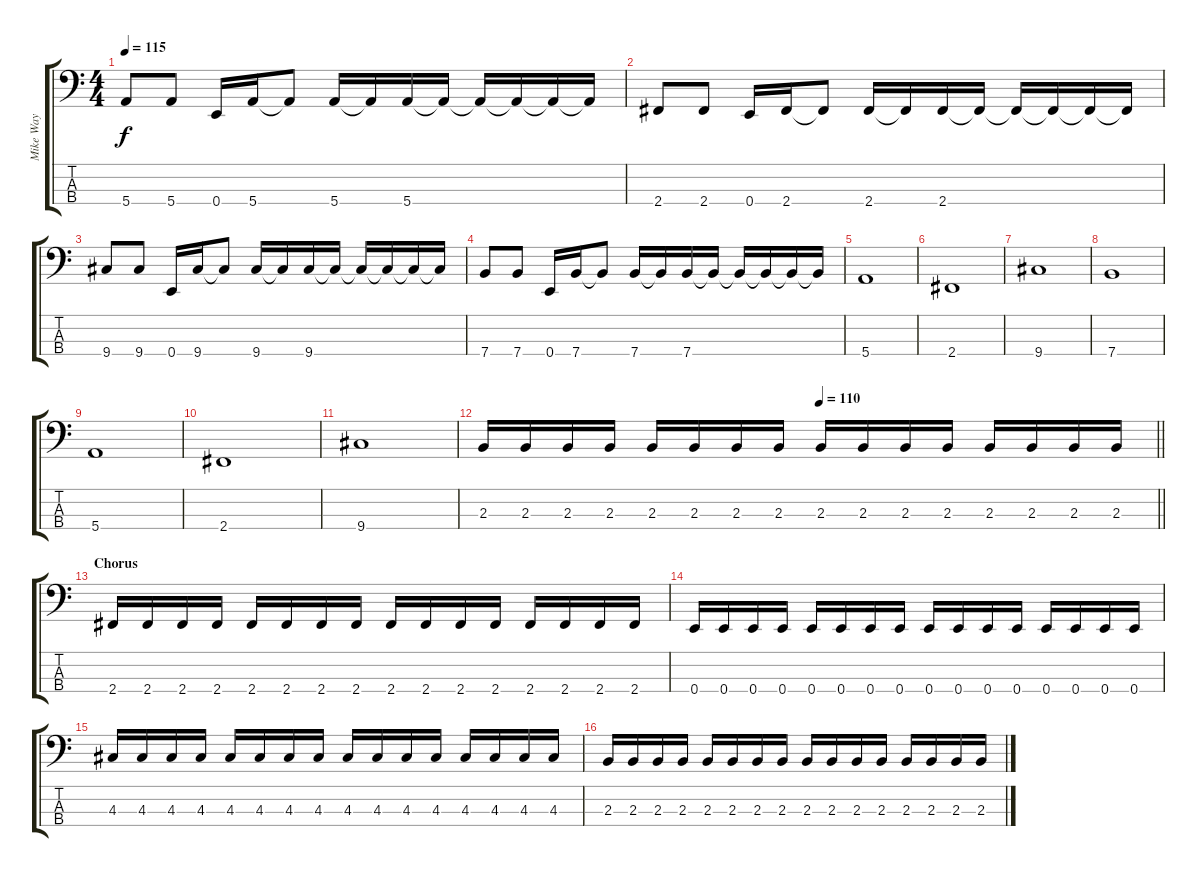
\track ("Mike Way " "Mike Way ") {instrument electricbasspick}
\staff {score tabs}
\tuning (G2 D2 A1 E1) {hide}
\ts (4 4)
\tempo 115
\clef f4
\ks c
5.4.8{dy f} 5.4.8 0.4.16 5.4.16 5.4{t}.8 5.4.16 5.4{t}.16 5.4.16 5.4{t}.16 5.4{t}.16 5.4{t}.16 5.4{t}.16 5.4{t}.16 |
2.4.8 2.4.8 0.4.16 2.4.16 2.4{t}.8 2.4.16 2.4{t}.16 2.4.16 2.4{t}.16 2.4{t}.16 2.4{t}.16 2.4{t}.16 2.4{t}.16 |
9.4.8 9.4.8 0.4.16 9.4.16 9.4{t}.8 9.4.16 9.4{t}.16 9.4.16 9.4{t}.16 9.4{t}.16 9.4{t}.16 9.4{t}.16 9.4{t}.16 |
7.4.8 7.4.8 0.4.16 7.4.16 7.4{t}.8 7.4.16 7.4{t}.16 7.4.16 7.4{t}.16 7.4{t}.16 7.4{t}.16 7.4{t}.16 7.4{t}.16 |
5.4.1 |
2.4.1 |
9.4.1 |
7.4.1 |
5.4.1 |
2.4.1 |
9.4.1 |
\tempo (110 0.5)
\barLineRight lightlight
2.3.16 2.3.16 2.3.16 2.3.16 2.3.16 2.3.16 2.3.16 2.3.16 2.3.16 2.3.16 2.3.16 2.3.16 2.3.16 2.3.16 2.3.16 2.3.16 |
\section ("" "Chorus")
2.4.16 2.4.16 2.4.16 2.4.16 2.4.16 2.4.16 2.4.16 2.4.16 2.4.16 2.4.16 2.4.16 2.4.16 2.4.16 2.4.16 2.4.16 2.4.16 |
0.4.16 0.4.16 0.4.16 0.4.16 0.4.16 0.4.16 0.4.16 0.4.16 0.4.16 0.4.16 0.4.16 0.4.16 0.4.16 0.4.16 0.4.16 0.4.16 |
4.3.16 4.3.16 4.3.16 4.3.16 4.3.16 4.3.16 4.3.16 4.3.16 4.3.16 4.3.16 4.3.16 4.3.16 4.3.16 4.3.16 4.3.16 4.3.16 |
2.3.16 2.3.16 2.3.16 2.3.16 2.3.16 2.3.16 2.3.16 2.3.16 2.3.16 2.3.16 2.3.16 2.3.16 2.3.16 2.3.16 2.3.16 2.3.16
